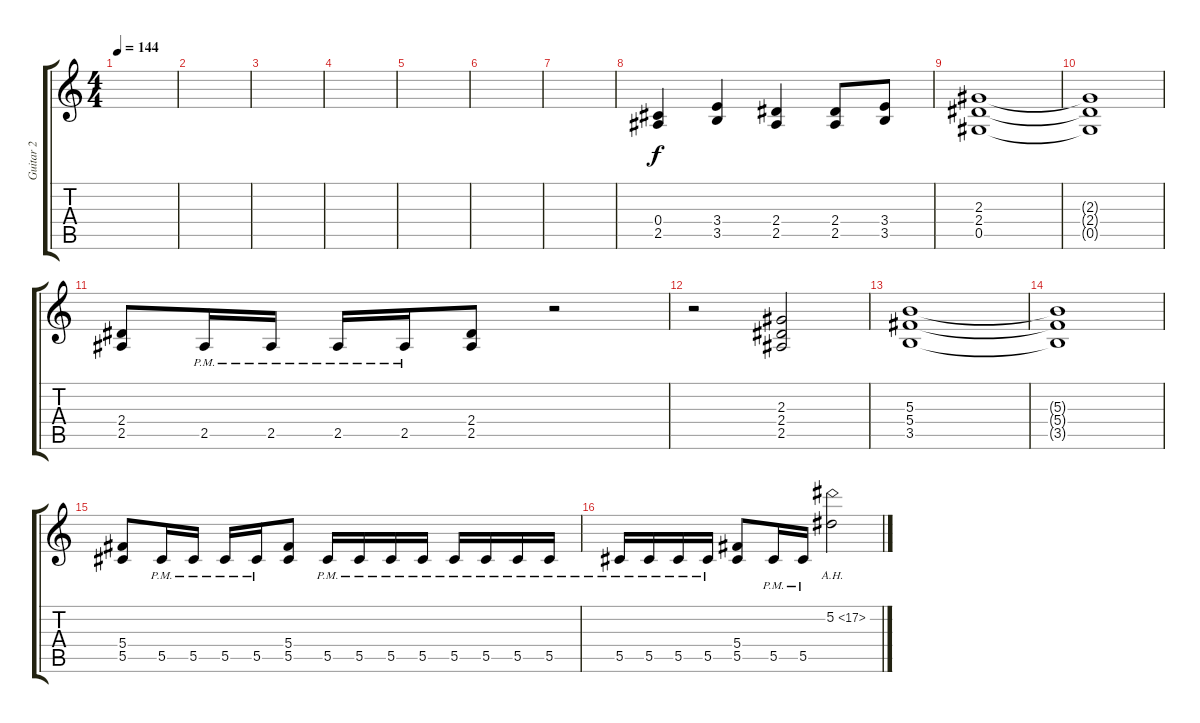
\track ("Guitar 2" "Guitar 2") {instrument distortionguitar}
\staff {score tabs}
\tuning (Eb4 Bb3 Gb3 Db3 Ab2 Eb2) {hide}
\ts (4 4)
\tempo 144
\clef g2
\ks c
|
|
|
|
|
|
|
(0.4 2.5).4 (3.4 3.5).4 (2.4 2.5).4 (2.4 2.5).8 (3.4 3.5).8 |
(2.3 2.4 0.5).1 |
(2.3{t} 2.4{t} 0.5{t}).1 |
(2.4 2.5).8 2.5{pm}.16 2.5{pm}.16 2.5{pm}.16 2.5{pm}.16 (2.4 2.5).8 r.2 |
r.2 (2.3 2.4 2.5).2 |
(5.3 5.4 3.5).1 |
(5.3{t} 5.4{t} 3.5{t}).1 |
(5.4 5.5).8 5.5{pm}.16 5.5{pm}.16 5.5{pm}.16 5.5{pm}.16 (5.4 5.5).8 5.5{pm}.16 5.5{pm}.16 5.5{pm}.16 5.5{pm}.16 5.5{pm}.16 5.5{pm}.16 5.5{pm}.16 5.5{pm}.16 |
5.5{pm}.16 5.5{pm}.16 5.5{pm}.16 5.5{pm}.16 (5.4 5.5).8 5.5{pm}.16 5.5{pm}.16 5.2{ah 12}.2
